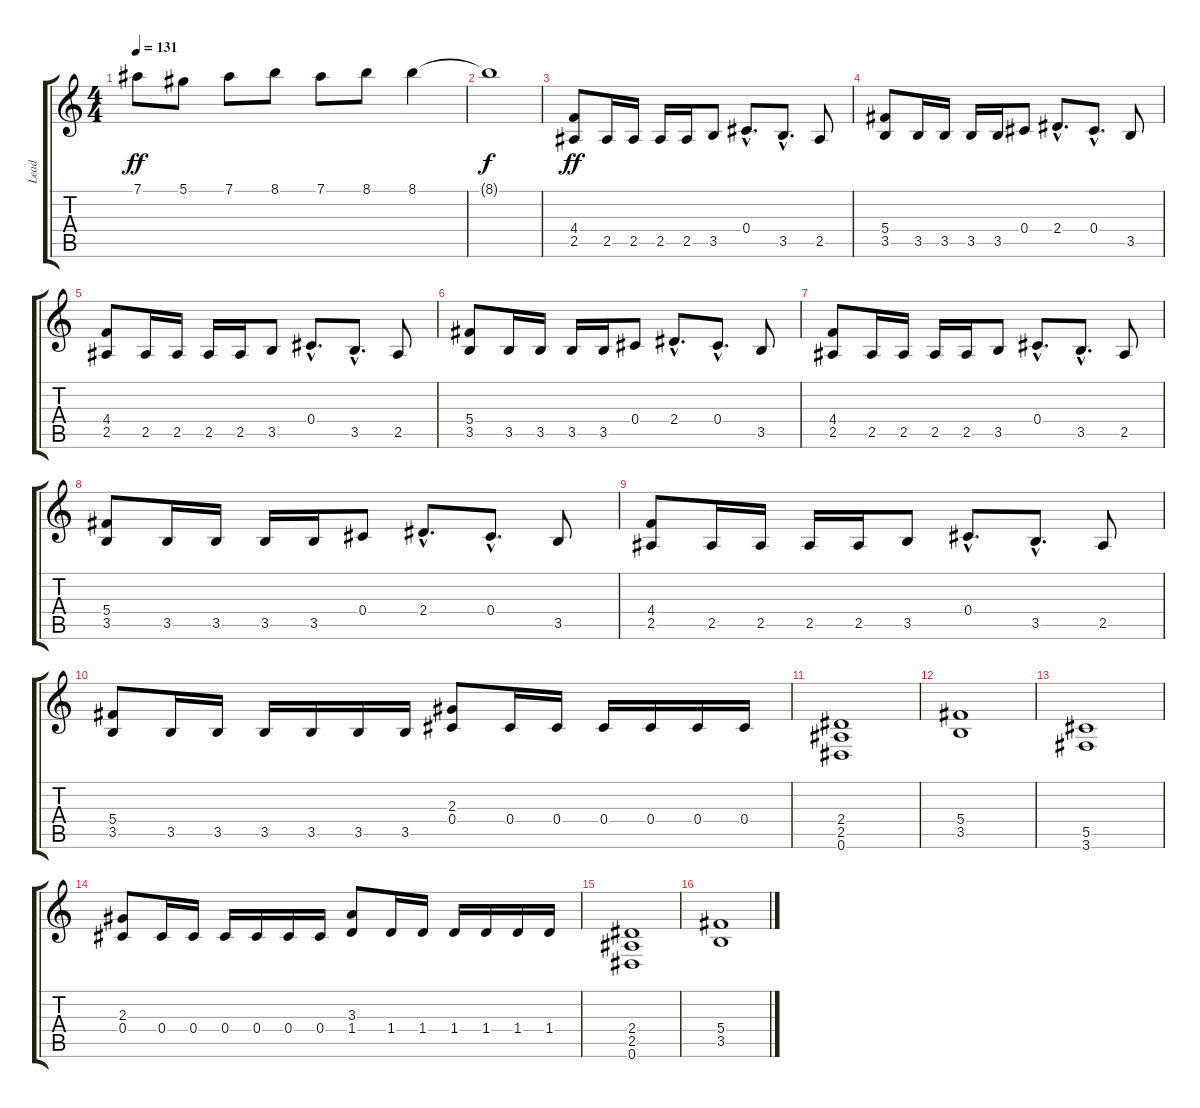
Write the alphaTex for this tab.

\track ("Lead" "Lead") {instrument overdrivenguitar}
\staff {score tabs}
\tuning (Eb4 Bb3 Gb3 Db3 Ab2 Eb2) {hide}
\ts (4 4)
\tempo 131
\clef g2
\ks c
7.1.8{dy ff} 5.1.8 7.1.8 8.1.8 7.1.8 8.1.8 8.1.4 |
8.1{t}.1{dy f} |
(4.4 2.5).8{dy ff} 2.5.16 2.5.16 2.5.16 2.5.16 3.5.8 0.4{hac}.8{d} 3.5{hac}.8{d} 2.5.8 |
(5.4 3.5).8 3.5.16 3.5.16 3.5.16 3.5.16 0.4.8 2.4{hac}.8{d} 0.4{hac}.8{d} 3.5.8 |
(4.4 2.5).8 2.5.16 2.5.16 2.5.16 2.5.16 3.5.8 0.4{hac}.8{d} 3.5{hac}.8{d} 2.5.8 |
(5.4 3.5).8 3.5.16 3.5.16 3.5.16 3.5.16 0.4.8 2.4{hac}.8{d} 0.4{hac}.8{d} 3.5.8 |
(4.4 2.5).8 2.5.16 2.5.16 2.5.16 2.5.16 3.5.8 0.4{hac}.8{d} 3.5{hac}.8{d} 2.5.8 |
(5.4 3.5).8 3.5.16 3.5.16 3.5.16 3.5.16 0.4.8 2.4{hac}.8{d} 0.4{hac}.8{d} 3.5.8 |
(4.4 2.5).8 2.5.16 2.5.16 2.5.16 2.5.16 3.5.8 0.4{hac}.8{d} 3.5{hac}.8{d} 2.5.8 |
(5.4 3.5).8 3.5.16 3.5.16 3.5.16 3.5.16 3.5.16 3.5.16 (2.3 0.4).8 0.4.16 0.4.16 0.4.16 0.4.16 0.4.16 0.4.16 |
(2.4 2.5 0.6).1 |
(5.4 3.5).1 |
(5.5 3.6).1 |
(2.3 0.4).8 0.4.16 0.4.16 0.4.16 0.4.16 0.4.16 0.4.16 (3.3 1.4).8 1.4.16 1.4.16 1.4.16 1.4.16 1.4.16 1.4.16 |
(2.4 2.5 0.6).1 |
(5.4 3.5).1
